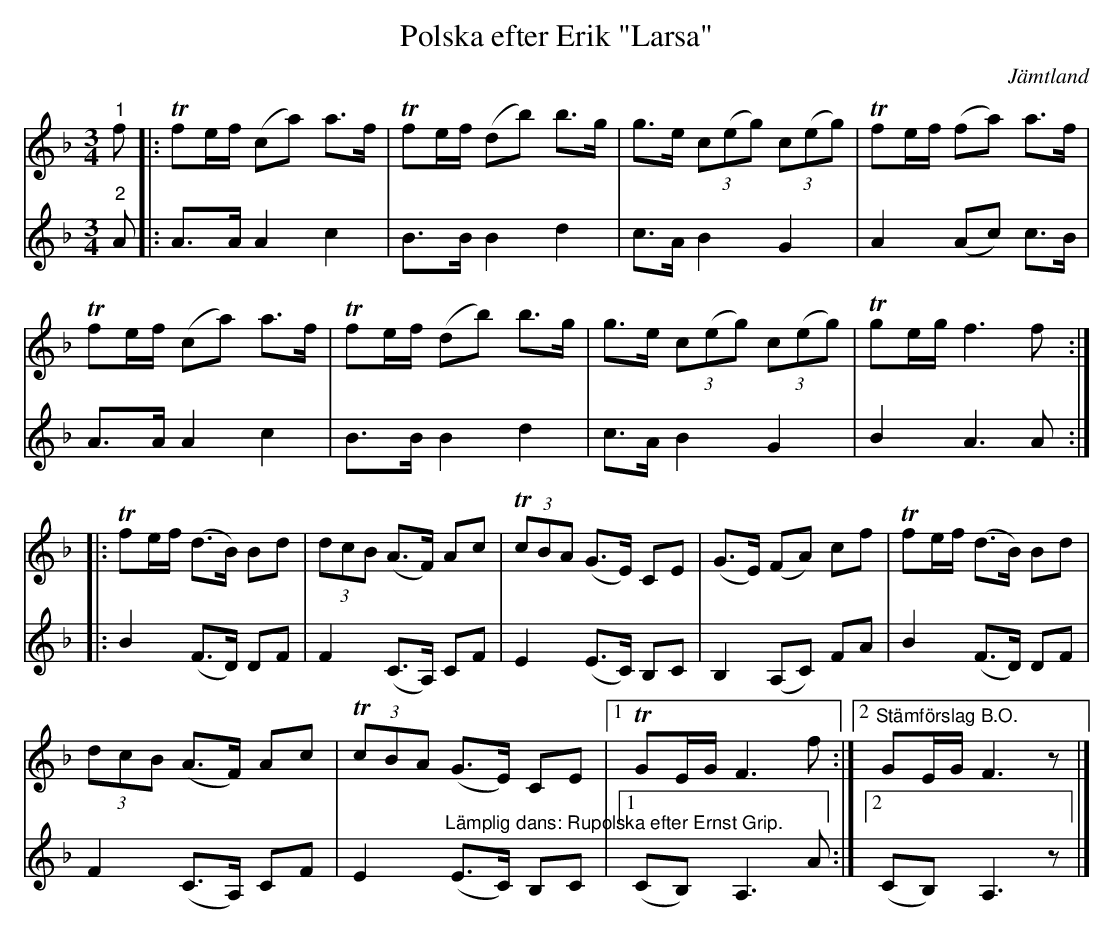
X:1
T:Polska efter Erik "Larsa"
O:Jämtland
L:1/8
M:3/4
K:F
V:1
"^1" f |:T fe/f/ (ca) a>f |T fe/f/ (db) b>g | g>e (3c(eg) (3c(eg) |T fe/f/ (fa) a>f |
T fe/f/ (ca) a>f |T fe/f/ (db) b>g | g>e (3c(eg) (3c(eg) |T ge/g/ f3 f ::
T fe/f/ (d>B) Bd | (3dcB (A>F) Ac |T (3cBA (G>E) CE | (G>E) (FA) cf |T fe/f/ (d>B) Bd |
(3dcB (A>F) Ac |T (3cBA (G>E) CE |1T GE/G/ F3 f :|2"^Stämförslag B.O." GE/G/ F3 z |]
V:2
"^2" A |: A>A A2 c2 | B>B B2 d2 | c>A B2 G2 | A2 (Ac) c>B | A>A A2 c2 | B>B B2 d2 | c>A B2 G2 |
B2 A3 A :: B2 (F>D) DF | F2 (C>A,) CF | E2 (E>C) B,C | B,2 (A,C) FA | B2 (F>D) DF | F2 (C>A,) CF |
E2"^Lämplig dans: Rupolska efter Ernst Grip." (E>C) B,C |1 (CB,) A,3 A :|2 (CB,) A,3 z |]
